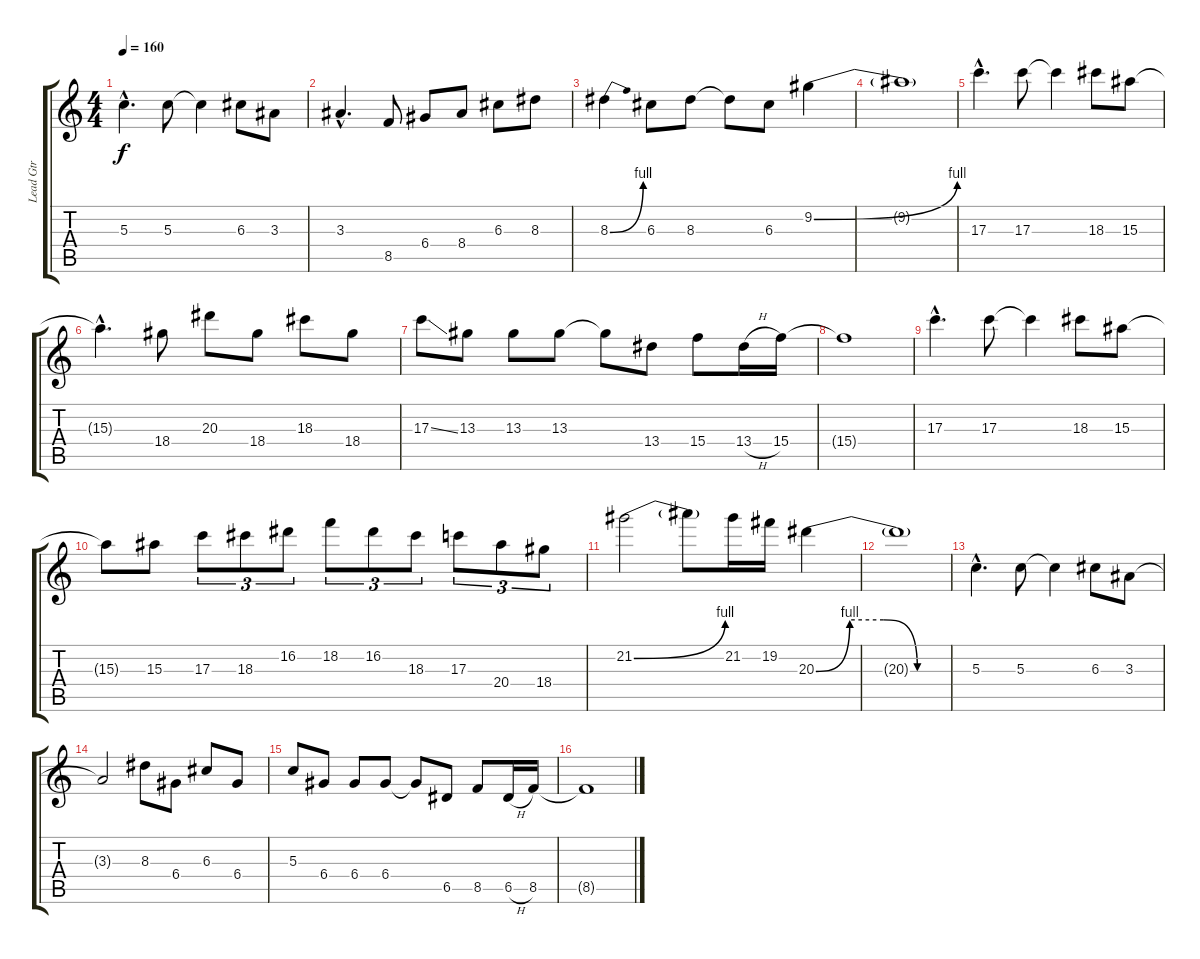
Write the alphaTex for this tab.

\track ("Lead Gtr" "Lead Gtr") {instrument distortionguitar}
\staff {score tabs}
\tuning (E4 B3 G3 D3 A2 E2) {hide}
\ts (4 4)
\tempo 160
\clef g2
\ks c
5.3{hac}.4{d dy f} 5.3.8 5.3{t}.4 6.3.8 3.3.8 |
3.3{hac}.4{d} 8.5.8 6.4.8 8.4.8 6.3.8 8.3.8 |
8.3{be (bend 0 0 60 4)}.4 6.3.8 8.3.8 8.3{t}.8 6.3.8 9.2{be (bend 0 0 60 4)}.4 |
9.2{t}.1 |
17.3{hac}.4{d} 17.3.8 17.3{t}.4 18.3.8 15.3.8 |
15.3{hac t}.4{d} 18.4.8 20.3.8 18.4.8 18.3.8 18.4.8 |
17.3{ss}.8 13.3.8 13.3.8 13.3.8 13.3{t}.8 13.4.8 15.4.8 13.4{h}.16 15.4.16 |
15.4{t}.1 |
17.3{hac}.4{d} 17.3.8 17.3{t}.4 18.3.8 15.3.8 |
15.3{t}.8 15.3.8 17.3.8{tu (3 2)} 18.3.8{tu (3 2)} 16.2.8{tu (3 2)} 18.2.8{tu (3 2)} 16.2.8{tu (3 2)} 18.3.8{tu (3 2)} 17.3.8{tu (3 2)} 20.4.8{tu (3 2)} 18.4.8{tu (3 2)} |
21.2{be (bend 0 0 60 4)}.2 21.2{t}.8 21.2.16 19.2.16 20.3{be (custom 0 0 15 4 30 4 45 0 60 0)}.4 |
20.3{t}.1 |
5.3{hac}.4{d} 5.3.8 5.3{t}.4 6.3.8 3.3.8 |
3.3{t}.2 8.3.8 6.4.8 6.3.8 6.4.8 |
5.3.8 6.4.8 6.4.8 6.4.8 6.4{t}.8 6.5.8 8.5.8 6.5{h}.16 8.5.16 |
8.5{t}.1
